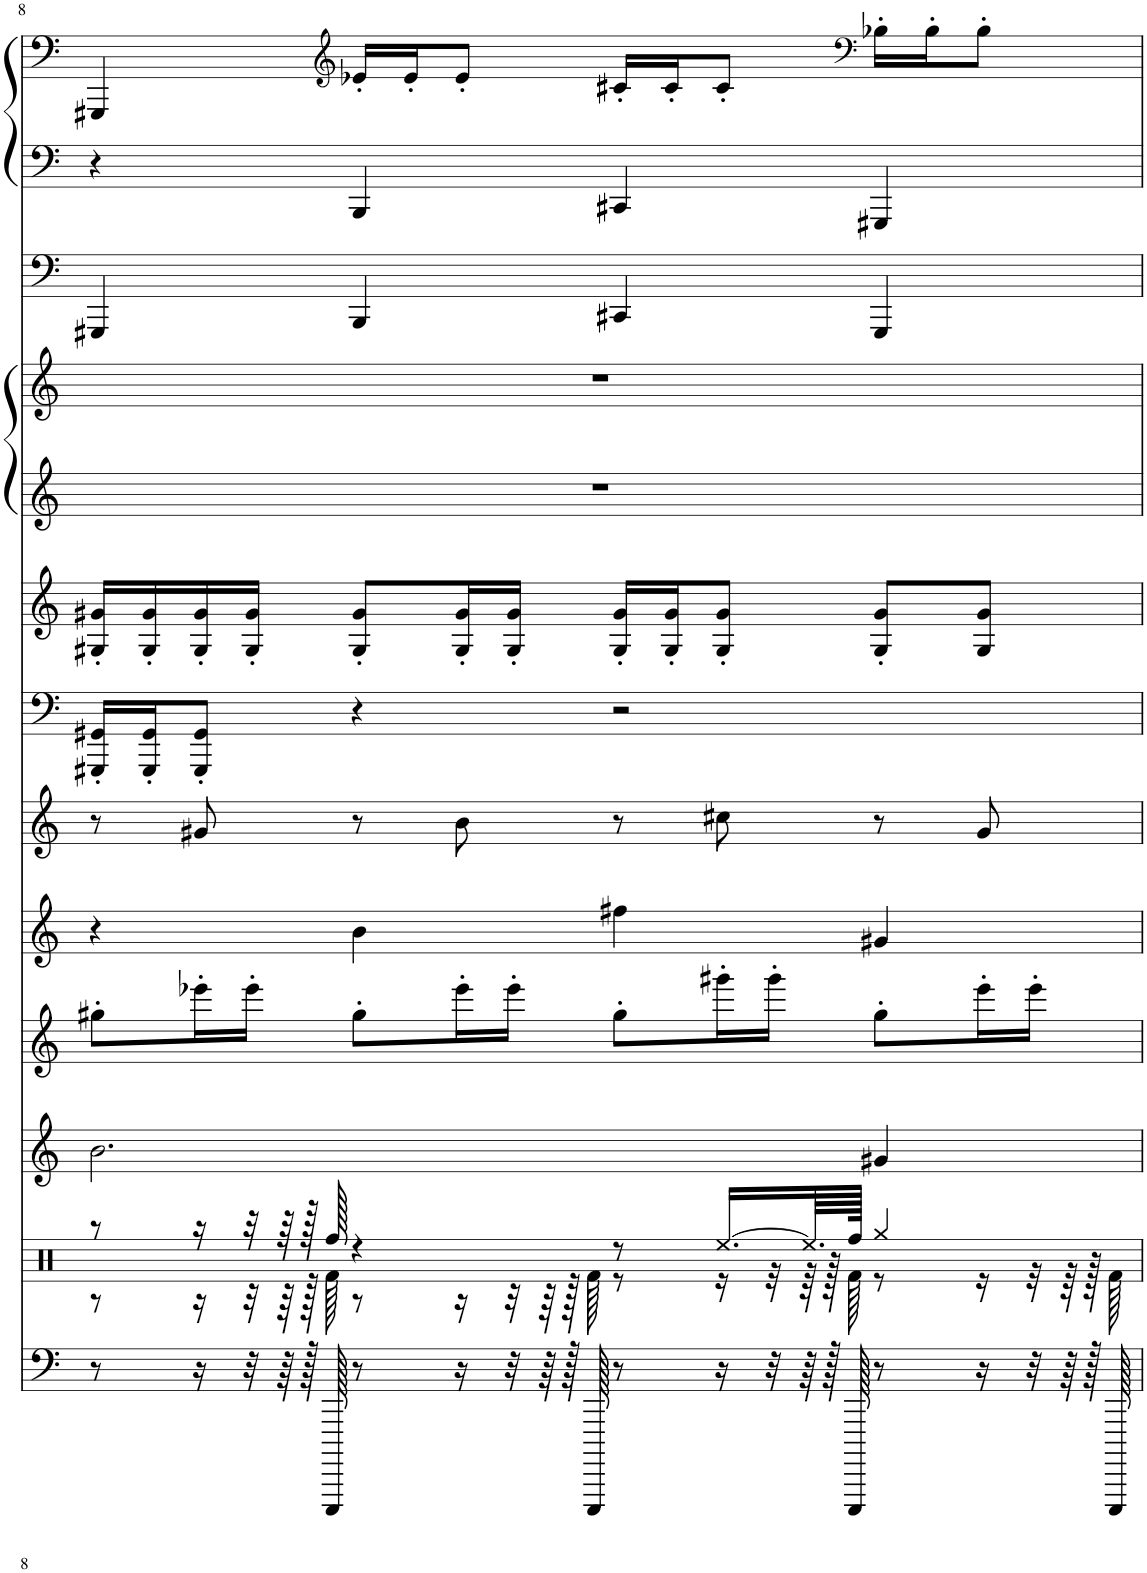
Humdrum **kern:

**kern	**kern	**kern	**kern	**kern	**kern	**kern	**kern	**kern	**kern	**kern	**kern	**kern
*part11	*part10	*part9	*part8	*part7	*part6	*part5	*part4	*part3	*part3	*part2	*part1	*part1
*staff13	*staff12	*staff11	*staff10	*staff9	*staff8	*staff7	*staff6	*staff5	*staff4	*staff3	*staff2	*staff1
*I"Synth Drum	*I"Percussion	*I"Choir Aahs	*I"Bass Lead	*I"Ocarina	*I"Square Wave	*I"Synth Bass 1	*I"Tenor Sax	*I"Saw Wave	*	*I"Fingered Bass	*I"Saw Wave, The Way I Are	*
*	*	*I'Ch	*	*I'Oc	*	*	*I'T Sax	*	*	*	*	*
!!LO:PB:g=z
*clefF4	*clefX	*clefG2	*clefG2	*clefG2	*clefG2	*clefF4	*clefG2	*clefG2	*clefG2	*clefF4	*clefF4	*clefF4
*	*	*	*	*	*	*	*Trd8c14	*	*	*	*	*
*k[]	*k[]	*k[]	*k[]	*k[]	*k[]	*k[]	*k[]	*k[]	*k[]	*k[]	*k[]	*k[]
*M4/4	*M4/4	*M4/4	*M4/4	*M4/4	*M4/4	*M4/4	*M4/4	*M4/4	*M4/4	*M4/4	*M4/4	*M4/4
=8	=8	=8	=8	=8	=8	=8	=8	=8	=8	=8	=8	=8
*	*^	*	*	*	*	*	*	*	*	*	*	*
8r	8r	8r	2.b\	8gg#X'\L	4r	8r	16GGG#X/' 16GG#X/'LL	16G#X/' 16g#X/'LL	1r	1r	4GGG#X/	4r	4GGG#X/
.	.	.	.	.	.	.	16GGG#/' 16GG#/'J	16G#/' 16g#/'	.	.	.	.	.
16r	16r	16r	.	16eee-X'\L	.	8g#X/	8GGG#/' 8GG#/'J	16G#/' 16g#/'	.	.	.	.	.
32r	32r	32r	.	16eee-'\JJ	.	.	.	16G#/' 16g#/'JJ	.	.	.	.	.
64r	64r	64r	.	.	.	.	.	.	.	.	.	.	.
128r	128r	128r	.	.	.	.	.	.	.	.	.	.	.
128EEEEE/	128Rff/	128Rf\	.	.	.	.	.	.	.	.	.	.	.
*	*	*	*	*	*	*	*	*	*	*	*	*	*clefG2
8r	4r	8r	.	8gg#'\L	4b\	8r	4r	8G#/' 8g#/'L	.	.	4BBB/	4BBB/	16e-X'/LL
.	.	.	.	.	.	.	.	.	.	.	.	.	16e-'/J
16r	.	16r	.	16eee-'\L	.	8b\	.	16G#/' 16g#/'L	.	.	.	.	8e-'/J
32r	.	32r	.	16eee-'\JJ	.	.	.	16G#/' 16g#/'JJ	.	.	.	.	.
64r	.	64r	.	.	.	.	.	.	.	.	.	.	.
128r	.	128r	.	.	.	.	.	.	.	.	.	.	.
128EEEEE/	.	128Rf\	.	.	.	.	.	.	.	.	.	.	.
8r	8r	8r	.	8gg#'\L	4ff#X\	8r	2r	16G#/' 16g#/'LL	.	.	4CC#X/	4CC#X/	16c#X'/LL
.	.	.	.	.	.	.	.	16G#/' 16g#/'J	.	.	.	.	16c#'/J
16r	[16.Ree/LL	16r	.	16ggg#X'\L	.	8cc#X\	.	8G#/' 8g#/'J	.	.	.	.	8c#'/J
32r	.	32r	.	16ggg#'\JJ	.	.	.	.	.	.	.	.	.
64r	64.Ree/LL]	64r	.	.	.	.	.	.	.	.	.	.	.
128r	.	128r	.	.	.	.	.	.	.	.	.	.	.
128EEEEE/	128Rff/JJJJk	128Rf\	.	.	.	.	.	.	.	.	.	.	.
*	*	*	*	*	*	*	*	*	*	*	*	*	*clefF4
8r	4Rgg/	8r	4g#X/	8gg#'\L	4g#X/	8r	.	8G#/' 8g#/'L	.	.	4GGG#/	4GGG#X/	16B-X'\LL
.	.	.	.	.	.	.	.	.	.	.	.	.	16B-'\J
16r	.	16r	.	16eee-'\L	.	8g#/	.	8G#/ 8g#/J	.	.	.	.	8B-'\J
32r	.	32r	.	16eee-'\JJ	.	.	.	.	.	.	.	.	.
64r	.	64r	.	.	.	.	.	.	.	.	.	.	.
128r	.	128r	.	.	.	.	.	.	.	.	.	.	.
128EEEEE/	.	128Rf\	.	.	.	.	.	.	.	.	.	.	.
*	*v	*v	*	*	*	*	*	*	*	*	*	*	*
=	=	=	=	=	=	=	=	=	=	=	=	=
*-	*-	*-	*-	*-	*-	*-	*-	*-	*-	*-	*-	*-
